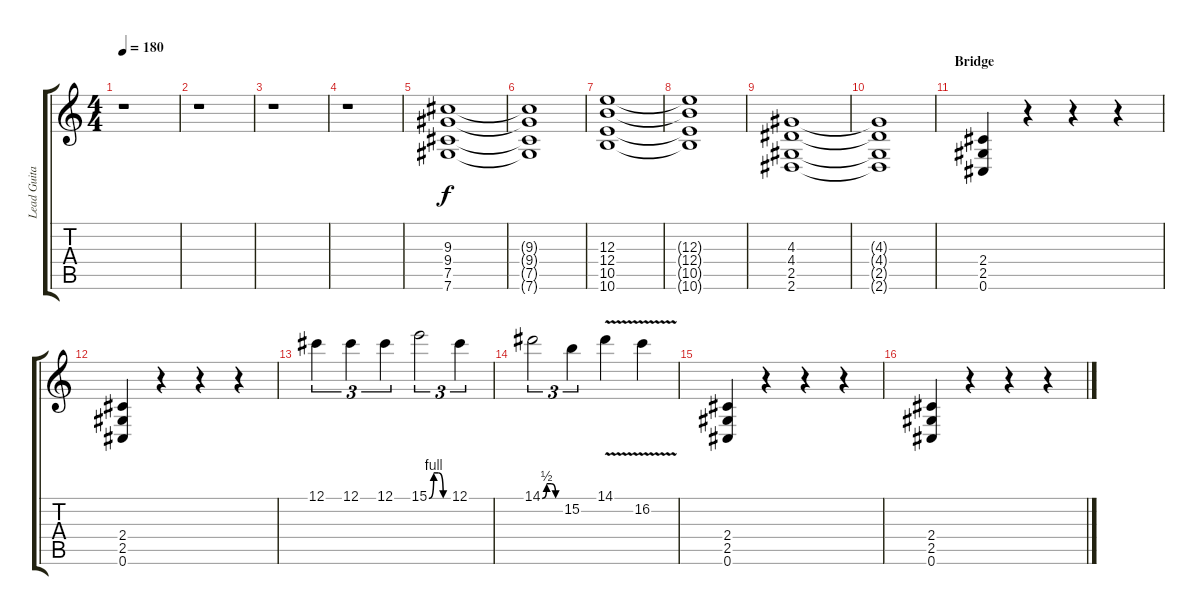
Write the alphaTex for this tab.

\track ("Lead Guitar 1" "Lead Guita") {instrument overdrivenguitar}
\staff {score tabs}
\tuning (Db4 Ab3 E3 B2 Gb2 Db2) {hide}
\ts (4 4)
\tempo 180
\clef g2
\ks c
r.1{dy f} |
r.1 |
r.1 |
r.1 |
(9.3 9.4 7.5 7.6).1 |
(9.3{t} 9.4{t} 7.5{t} 7.6{t}).1 |
(12.3 12.4 10.5 10.6).1 |
(12.3{t} 12.4{t} 10.5{t} 10.6{t}).1 |
(4.3 4.4 2.5 2.6).1 |
(4.3{t} 4.4{t} 2.5{t} 2.6{t}).1 |
\section ("" "Bridge")
(2.4 2.5 0.6).4 r.4 r.4 r.4 |
(2.4 2.5 0.6).4 r.4 r.4 r.4 |
12.1.4{tu (3 2) volume 14} 12.1.4{tu (3 2)} 12.1.4{tu (3 2)} 15.1{be (custom 0 0 15 4 30 4 45 0 60 0)}.2{tu (3 2)} 12.1.4{tu (3 2)} |
14.1{be (custom 0 0 15 2 30 2 45 0 60 0)}.2{tu (3 2)} 15.2.4{tu (3 2)} 14.1{v}.4 16.2{v}.4 |
(2.4 2.5 0.6).4 r.4 r.4 r.4 |
(2.4 2.5 0.6).4 r.4 r.4 r.4
